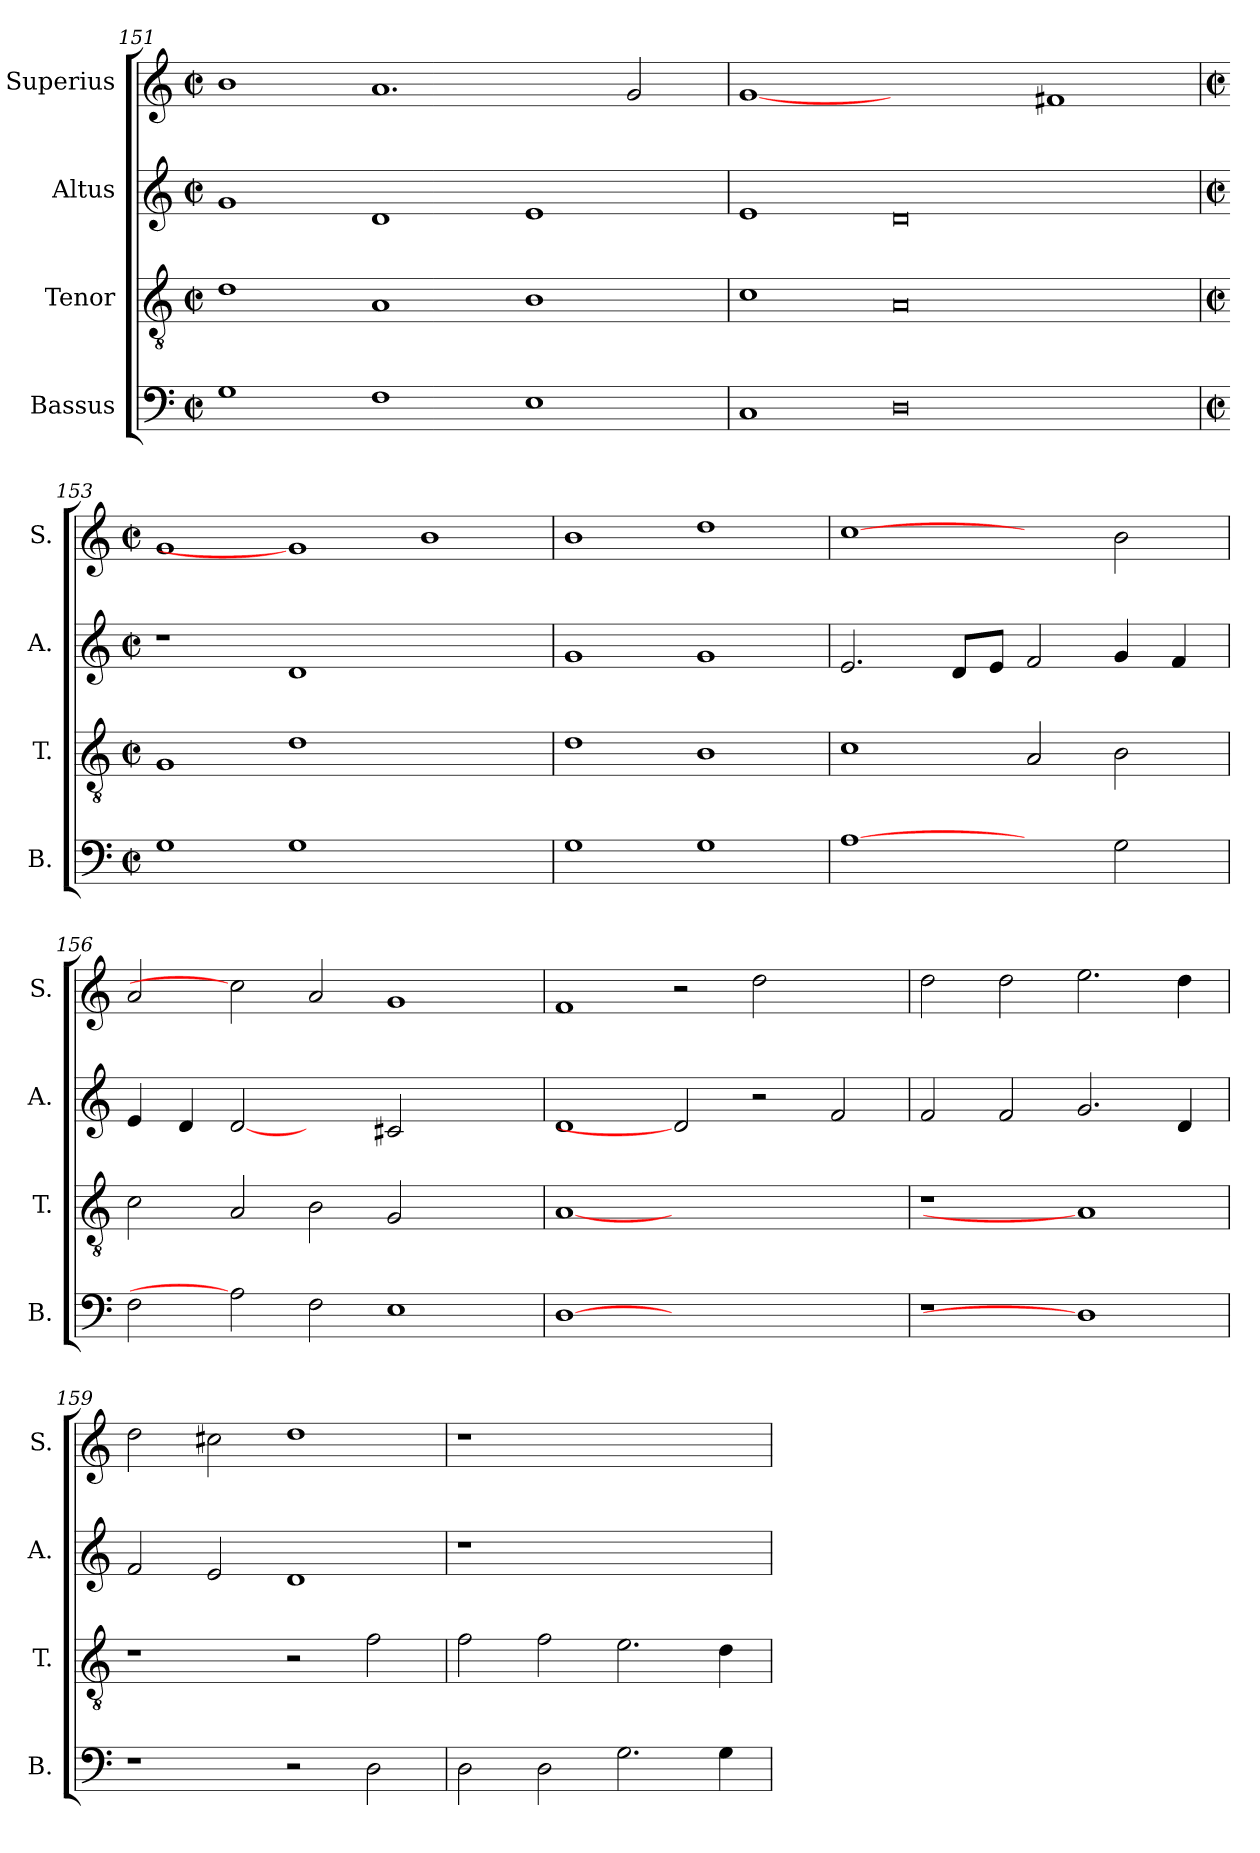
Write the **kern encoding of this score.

**kern	**kern	**kern	**kern
*part4	*part3	*part2	*part1
*staff4	*staff3	*staff2	*staff1
*I"Bassus	*I"Tenor	*I"Altus	*I"Superius
*I'B.	*I'T.	*I'A.	*I'S.
*clefF4	*clefGv2	*clefG2	*clefG2
*	*ITrd7c12	*	*
*k[]	*k[]	*k[]	*k[]
*C:	*C:	*C:	*C:
*M2/2	*M2/2	*M2/2	*M2/2
*met(c|)	*met(c|)	*met(c|)	*met(c|)
=151	=151	=151	=151
1Gi	1Di	1gi	1bi
1Fi	1AAi	1di	1.ai
1Ei	1BBi	1ei	.
.	.	.	2gi/
!!LO:LB:g=z
=152	=152	=152	=152
1Ci	1Ci	1ei	[1gi
0Di	0AAi	0di	1ryy
.	.	.	1f#Xi
=153	=153	=153	=153
*M2/2	*M2/2	*M2/2	*M2/2
*met(c|)	*met(c|)	*met(c|)	*met(c|)
1Gi	1GGi	1r	1gi
1Gi	1Di	1di	1gi]
1ryy	1ryy	1ryy	1bi
=154	=154	=154	=154
1Gi	1Di	1gi	1bi
1Gi	1BBi	1gi	1ddi
=155	=155	=155	=155
[1Ai	1Ci	2.ei/	[1cci
.	.	8di/L	.
.	.	8ei/J	.
2ryy	2AAi/	2fi/	2ryy
2Gi\	2BBi\	4gi/	2bi\
.	.	4fi/	.
=156	=156	=156	=156
2Fi\	2Ci\	4ei/	2ai/
.	.	4di/	.
2Ai]	2AAi/	[2di	2cci]
2Fi\	2BBi\	2ryy	2ai/
1Ei	2GGi/	2c#Xi/	1gi
.	2ryy	2ryy	.
!!LO:LB:g=z
=157	=157	=157	=157
[1Di	[1AAi	1di	1fi
1.ryy	1.ryy	2di]	2r
.	.	2r	2ddi\
.	.	2fi/	2ryy
=158	=158	=158	=158
!LO:N:vis=1	!LO:N:vis=1	!	!
1r	1r	2fi/	2ddi\
.	.	2fi/	2ddi\
1Di]	1AAi]	2.gi/	2.eei\
.	.	4di/	4ddi\
=159	=159	=159	=159
1r	1r	2fi/	2ddi\
.	.	2ei/	2cc#Xi\
2r	2r	1di	1ddi
2Di\	2Fi\	.	.
=160	=160	=160	=160
!	!	!LO:N:vis=1	!LO:N:vis=1
2Di\	2Fi\	1r	1r
2Di\	2Fi\	.	.
2.Gi\	2.Ei\	1ryy	1ryy
4Gi\	4Di\	.	.
=	=	=	=
*-	*-	*-	*-
